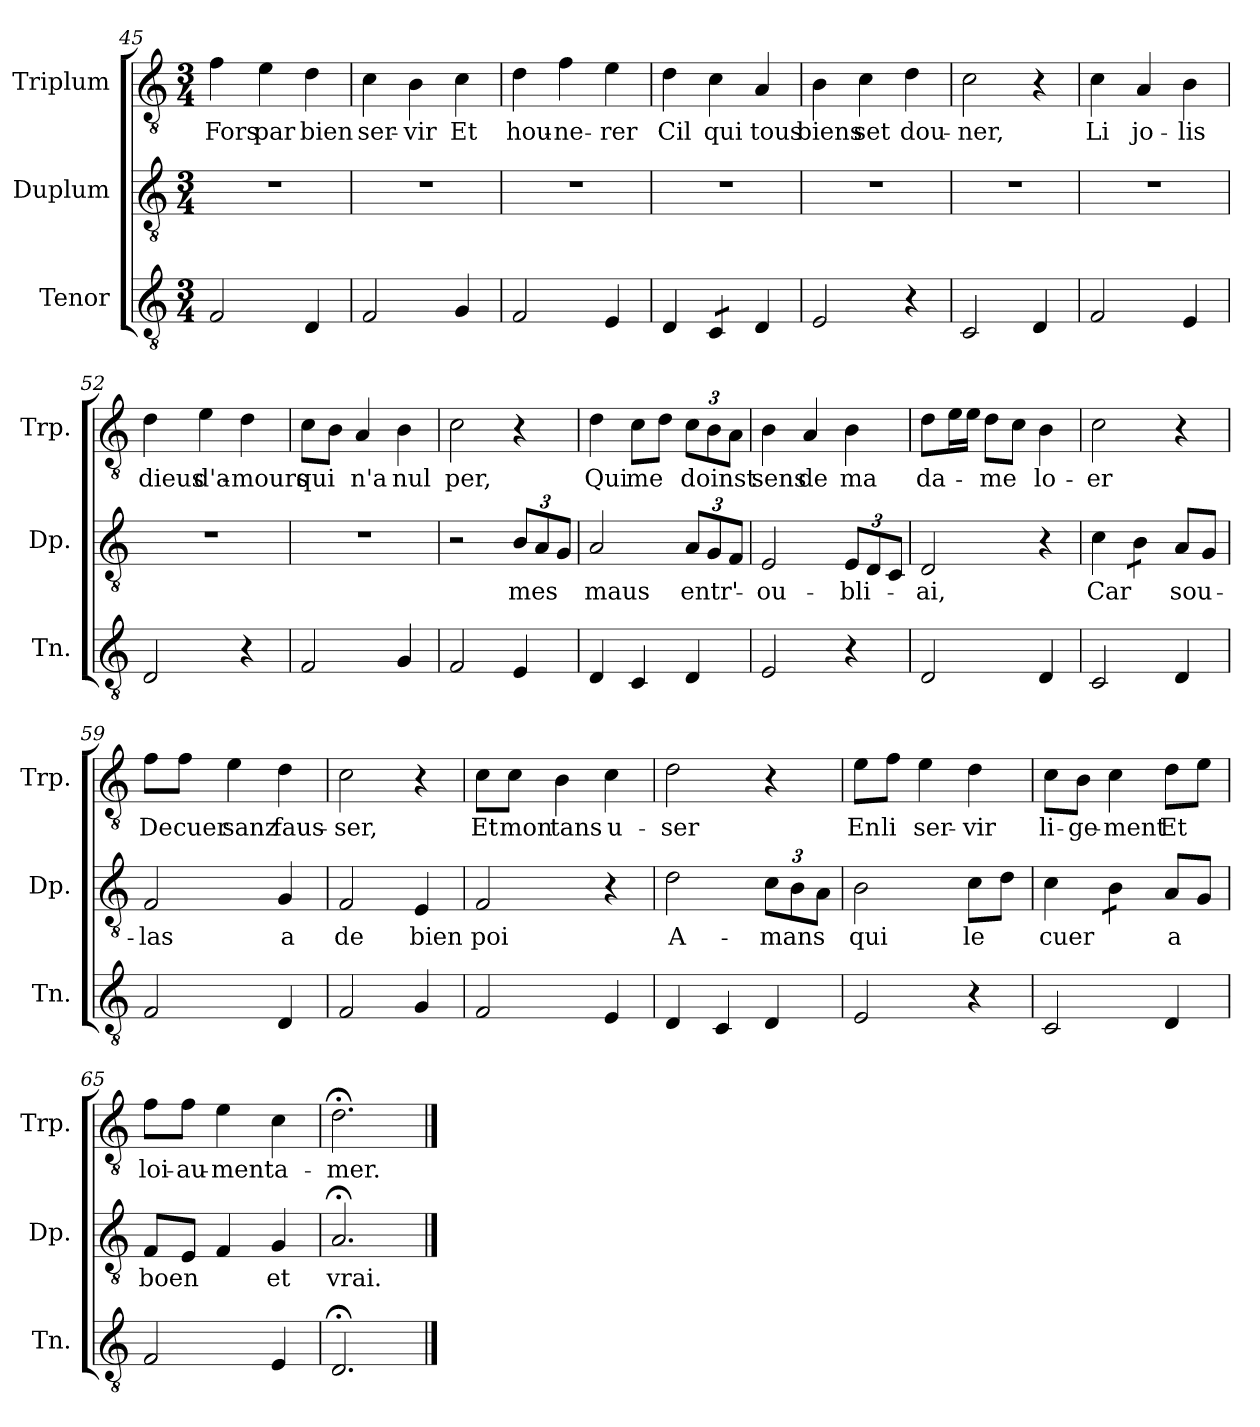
**kern	**kern	**text	**kern	**text
*part3	*part2	*part2	*part1	*part1
*staff3	*staff2	*staff2	*staff1	*staff1
*I"Tenor	*I"Duplum	*	*I"Triplum	*
*I'Tn.	*I'Dp.	*	*I'Trp.	*
*clefGv2	*clefGv2	*	*clefGv2	*
*k[]	*k[]	*	*k[]	*
*M3/4	*M3/4	*	*M3/4	*
=45	=45	=45	=45	=45
!	!	!	!	!LO:LY:b
2F/	2.r	.	4f\	Fors
!	!	!	!	!LO:LY:b
.	.	.	4e\	par
!	!	!	!	!LO:LY:b
4D/	.	.	4d\	bien
=46	=46	=46	=46	=46
!	!	!	!	!LO:LY:b
2F/	2.r	.	4c\	ser-
!	!	!	!	!LO:LY:b
.	.	.	4B\	-vir
!	!	!	!	!LO:LY:b
4G/	.	.	4c\	Et
=47	=47	=47	=47	=47
!	!	!	!	!LO:LY:b
2F/	2.r	.	4d\	hou-
!	!	!	!	!LO:LY:b
.	.	.	4f\	-ne-
!	!	!	!	!LO:LY:b
4E/	.	.	4e\	-rer
=48	=48	=48	=48	=48
!	!	!	!	!LO:LY:b
4D/	2.r	.	4d\	Cil
!	!	!	!	!LO:LY:b
*tremolo	*	*	*	*
8C/L	.	.	4c\	qui
8C/J	.	.	.	.
*Xtremolo	*	*	*	*
!	!	!	!	!LO:LY:b
4D/	.	.	4A/	tous
=49	=49	=49	=49	=49
!	!	!	!	!LO:LY:b
2E/	2.r	.	4B\	biens
!	!	!	!	!LO:LY:b
.	.	.	4c\	set
!	!	!	!	!LO:LY:b
4r	.	.	4d\	dou-
=50	=50	=50	=50	=50
!	!	!	!	!LO:LY:b
2C/	2.r	.	2c\	-ner,
4D/	.	.	4r	.
=51	=51	=51	=51	=51
!	!	!	!	!LO:LY:b
2F/	2.r	.	4c\	Li
!	!	!	!	!LO:LY:b
.	.	.	4A/	jo-
!	!	!	!	!LO:LY:b
4E/	.	.	4B\	-lis
!!LO:LB:g=z
=52	=52	=52	=52	=52
!	!	!	!	!LO:LY:b
2D/	2.r	.	4d\	dieus
!	!	!	!	!LO:LY:b
.	.	.	4e\	d'a-
!	!	!	!	!LO:LY:b
4r	.	.	4d\	-mours
=53	=53	=53	=53	=53
!	!	!	!	!LO:LY:b
2F/	2.r	.	8c\L	qui
.	.	.	8B\J	.
!	!	!	!	!LO:LY:b
.	.	.	4A/	n'a
!	!	!	!	!LO:LY:b
4G/	.	.	4B\	nul
=54	=54	=54	=54	=54
!	!	!	!	!LO:LY:b
2F/	2r	.	2c\	per,
*	*Xbrackettup	*	*	*
!	!	!LO:LY:b	!	!
4E/	12B/L	mes	4r	.
.	12A/	.	.	.
.	12G/J	.	.	.
=55	=55	=55	=55	=55
!	!	!LO:LY:b	!	!LO:LY:b
4D/	2A/	maus	4d\	Qui
!	!	!	!	!LO:LY:b
4C/	.	.	8c\L	me
.	.	.	8d\J	.
!	!	!LO:LY:b	!	!
*	*	*	*Xbrackettup	*
!	!	!	!	!LO:LY:b
4D/	12A/L	entr'-	12c\L	doinst
.	12G/	.	12B\	.
.	12F/J	.	12A\J	.
=56	=56	=56	=56	=56
!	!	!LO:LY:b	!	!LO:LY:b
2E/	2E/	-ou-	4B\	sens
!	!	!	!	!LO:LY:b
.	.	.	4A/	de
!	!	!LO:LY:b	!	!LO:LY:b
4r	12E/L	-bli-	4B\	ma
.	12D/	.	.	.
.	12C/J	.	.	.
=57	=57	=57	=57	=57
!	!	!LO:LY:b	!	!LO:LY:b
2D/	2D/	-ai,	8d\L	da-
*	*	*	*tremolo	*
.	.	.	16e\	.
.	.	.	16e\JJ	.
*	*	*	*Xtremolo	*
!	!	!	!	!LO:LY:b
.	.	.	8d\L	-me
.	.	.	8c\J	.
!	!	!	!	!LO:LY:b
4D/	4r	.	4B\	lo-
=58	=58	=58	=58	=58
!	!	!LO:LY:b	!	!LO:LY:b
2C/	4c\	Car	2c\	-er
*	*tremolo	*	*	*
.	8B\L	.	.	.
.	8B\J	.	.	.
*	*Xtremolo	*	*	*
!	!	!LO:LY:b	!	!
4D/	8A/L	sou-	4r	.
.	8G/J	.	.	.
!!LO:PB:g=z
=59	=59	=59	=59	=59
!	!	!LO:LY:b	!	!LO:LY:b
2F/	2F/	-las	8f\L	De
!	!	!	!	!LO:LY:b
.	.	.	8f\J	cuer
!	!	!	!	!LO:LY:b
.	.	.	4e\	sanz
!	!	!LO:LY:b	!	!LO:LY:b
4D/	4G/	a	4d\	faus-
=60	=60	=60	=60	=60
!	!	!LO:LY:b	!	!LO:LY:b
2F/	2F/	de	2c\	-ser,
!	!	!LO:LY:b	!	!
4G/	4E/	bien	4r	.
=61	=61	=61	=61	=61
!	!	!LO:LY:b	!	!LO:LY:b
2F/	2F/	poi	8c\L	Et
!	!	!	!	!LO:LY:b
.	.	.	8c\J	mon
!	!	!	!	!LO:LY:b
.	.	.	4B\	tans
!	!	!	!	!LO:LY:b
4E/	4r	.	4c\	u-
=62	=62	=62	=62	=62
!	!	!LO:LY:b	!	!LO:LY:b
4D/	2d\	A-	2d\	-ser
4C/	.	.	.	.
!	!	!LO:LY:b	!	!
4D/	12c\L	-mans	4r	.
.	12B\	.	.	.
.	12A\J	.	.	.
=63	=63	=63	=63	=63
!	!	!LO:LY:b	!	!LO:LY:b
2E/	2B\	qui	8e\L	En
!	!	!	!	!LO:LY:b
.	.	.	8f\J	li
!	!	!	!	!LO:LY:b
.	.	.	4e\	ser-
!	!	!LO:LY:b	!	!LO:LY:b
4r	8c\L	le	4d\	-vir
.	8d\J	.	.	.
=64	=64	=64	=64	=64
!	!	!LO:LY:b	!	!LO:LY:b
2C/	4c\	cuer	8c\L	li-
!	!	!	!	!LO:LY:b
.	.	.	8B\J	-ge-
!	!	!	!	!LO:LY:b
*	*tremolo	*	*	*
.	8B\L	.	4c\	-ment
.	8B\J	.	.	.
*	*Xtremolo	*	*	*
!	!	!LO:LY:b	!	!LO:LY:b
4D/	8A/L	a	8d\L	Et
.	8G/J	.	8e\J	.
!!LO:LB:g=z
=65	=65	=65	=65	=65
!	!	!LO:LY:b	!	!LO:LY:b
2F/	8F/L	boen	8f\L	-loi-
!	!	!	!	!LO:LY:b
.	8E/J	.	8f\J	-au-
!	!	!	!	!LO:LY:b
.	4F/	.	4e\	-ment
!	!	!LO:LY:b	!	!LO:LY:b
4E/	4G/	et	4c\	a-
=66	=66	=66	=66	=66
!	!	!LO:LY:b	!	!LO:LY:b
2.D;</	2.A;</	vrai.	2.d;<\	-mer.
==	==	==	==	==
*-	*-	*-	*-	*-
